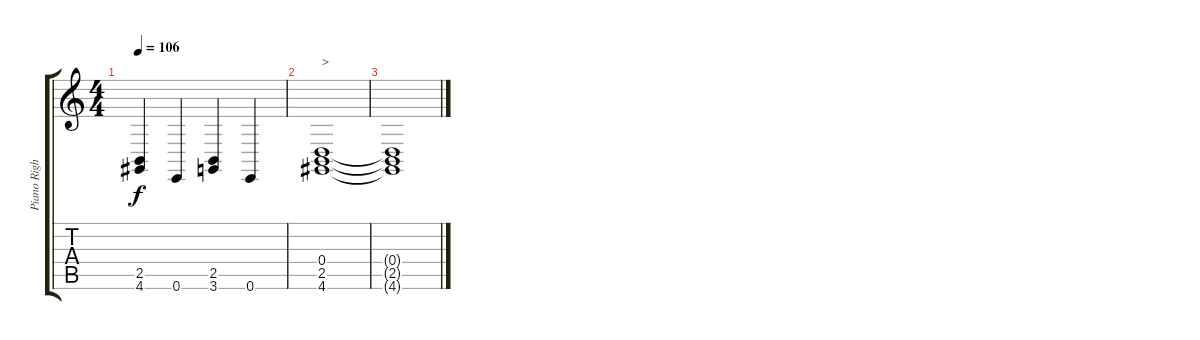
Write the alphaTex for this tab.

\track ("Piano Right Hand" "Piano Righ") {instrument brightacousticpiano}
\staff {score tabs}
\tuning (E4 B3 G3 D3 A2 E2) {hide}
\ts (4 4)
\tempo 106
\clef g2
\ks c
(2.5 4.6).4{dy f} 0.6.4 (2.5 3.6).4 0.6.4 |
(0.4 2.5 4.6).1{txt ">" volume 12} |
(0.4{t} 2.5{t} 4.6{t}).1
